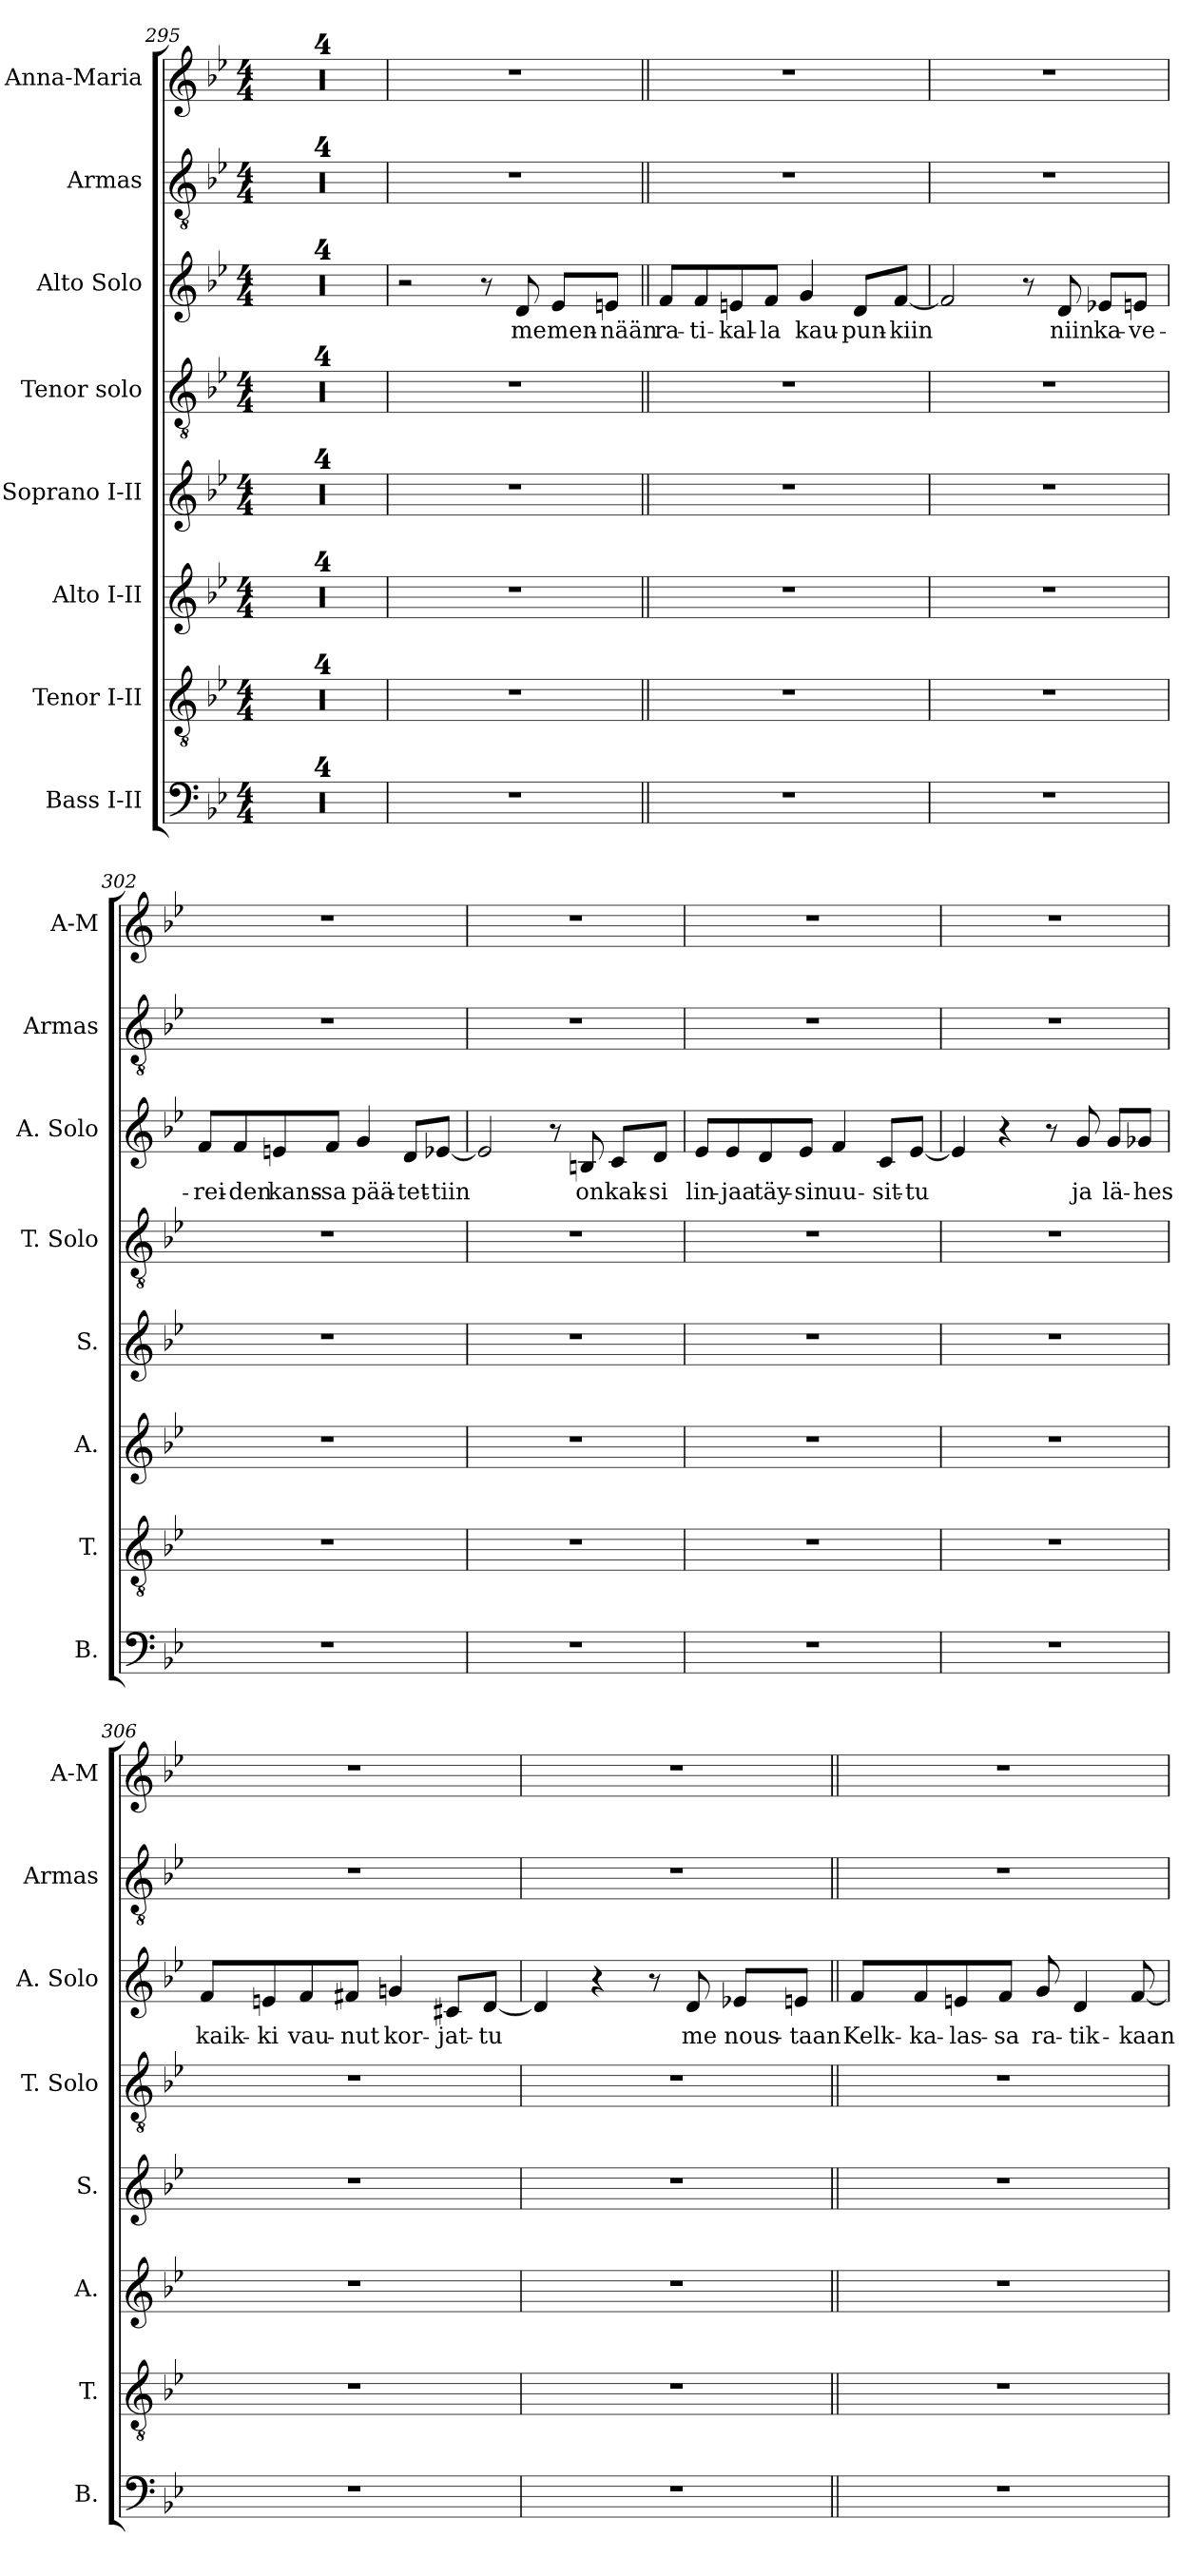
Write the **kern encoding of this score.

**kern	**kern	**kern	**kern	**kern	**kern	**text	**kern	**kern
*part8	*part7	*part6	*part5	*part4	*part3	*part3	*part2	*part1
*staff8	*staff7	*staff6	*staff5	*staff4	*staff3	*staff3	*staff2	*staff1
*I"Bass I-II	*I"Tenor I-II	*I"Alto I-II	*I"Soprano I-II	*I"Tenor solo	*I"Alto Solo	*	*I"Armas	*I"Anna-Maria
*I'B.	*I'T.	*I'A.	*I'S.	*I'T. Solo	*I'A. Solo	*	*I'Armas	*I'A-M
*clefF4	*clefGv2	*clefG2	*clefG2	*clefGv2	*clefG2	*	*clefGv2	*clefG2
*	*ITrd7c12	*	*	*ITrd7c12	*	*	*ITrd7c12	*
*k[b-e-]	*k[b-e-]	*k[b-e-]	*k[b-e-]	*k[b-e-]	*k[b-e-]	*	*k[b-e-]	*k[b-e-]
*B-:	*B-:	*B-:	*B-:	*B-:	*B-:	*	*B-:	*B-:
*M4/4	*M4/4	*M4/4	*M4/4	*M4/4	*M4/4	*	*M4/4	*M4/4
=295	=295	=295	=295	=295	=295	=295	=295	=295
1r	1r	1r	1r	1r	1r	.	1r	1r
=296	=296	=296	=296	=296	=296	=296	=296	=296
1r	1r	1r	1r	1r	1r	.	1r	1r
=297	=297	=297	=297	=297	=297	=297	=297	=297
1r	1r	1r	1r	1r	1r	.	1r	1r
=298	=298	=298	=298	=298	=298	=298	=298	=298
1r	1r	1r	1r	1r	1r	.	1r	1r
=299	=299	=299	=299	=299	=299	=299	=299	=299
1r	1r	1r	1r	1r	2r	.	1r	1r
.	.	.	.	.	8r	.	.	.
!	!	!	!	!	!	!LO:LY:b:color=#000000	!	!
.	.	.	.	.	8di/	me	.	.
!	!	!	!	!	!	!LO:LY:b:color=#000000	!	!
.	.	.	.	.	8e-i/L	men-	.	.
!	!	!	!	!	!	!LO:LY:b:color=#000000	!	!
.	.	.	.	.	8eni/J	-nään	.	.
!!LO:LB:g=z
=300||	=300||	=300||	=300||	=300||	=300||	=300||	=300||	=300||
!	!	!	!	!	!	!LO:LY:b:color=#000000	!	!
1r	1r	1r	1r	1r	8fi/L	ra-	1r	1r
!	!	!	!	!	!	!LO:LY:b:color=#000000	!	!
.	.	.	.	.	8fi/	-ti-	.	.
!	!	!	!	!	!	!LO:LY:b:color=#000000	!	!
.	.	.	.	.	8eni/	-kal-	.	.
!	!	!	!	!	!	!LO:LY:b:color=#000000	!	!
.	.	.	.	.	8fi/J	-la	.	.
!	!	!	!	!	!	!LO:LY:b:color=#000000	!	!
.	.	.	.	.	4gi/	kau-	.	.
!	!	!	!	!	!	!LO:LY:b:color=#000000	!	!
.	.	.	.	.	8di/L	-pun-	.	.
!	!	!	!	!	!	!LO:LY:b:color=#000000	!	!
.	.	.	.	.	[<8fi/J	-kiin	.	.
=301	=301	=301	=301	=301	=301	=301	=301	=301
1r	1r	1r	1r	1r	2fi/]	.	1r	1r
.	.	.	.	.	8r	.	.	.
!	!	!	!	!	!	!LO:LY:b:color=#000000	!	!
.	.	.	.	.	8di/	niin	.	.
!	!	!	!	!	!	!LO:LY:b:color=#000000	!	!
.	.	.	.	.	8e-Xi/L	ka-	.	.
!	!	!	!	!	!	!LO:LY:b:color=#000000	!	!
.	.	.	.	.	8eni/J	-ve-	.	.
=302	=302	=302	=302	=302	=302	=302	=302	=302
!	!	!	!	!	!	!LO:LY:b:color=#000000	!	!
1r	1r	1r	1r	1r	8fi/L	-rei-	1r	1r
!	!	!	!	!	!	!LO:LY:b:color=#000000	!	!
.	.	.	.	.	8fi/	-den	.	.
!	!	!	!	!	!	!LO:LY:b:color=#000000	!	!
.	.	.	.	.	8eni/	kans-	.	.
!	!	!	!	!	!	!LO:LY:b:color=#000000	!	!
.	.	.	.	.	8fi/J	-sa	.	.
!	!	!	!	!	!	!LO:LY:b:color=#000000	!	!
.	.	.	.	.	4gi/	pää-	.	.
!	!	!	!	!	!	!LO:LY:b:color=#000000	!	!
.	.	.	.	.	8di/L	-tet-	.	.
!	!	!	!	!	!	!LO:LY:b:color=#000000	!	!
.	.	.	.	.	[<8e-Xi/J	-tiin	.	.
=303	=303	=303	=303	=303	=303	=303	=303	=303
1r	1r	1r	1r	1r	2e-i/]	.	1r	1r
.	.	.	.	.	8r	.	.	.
!	!	!	!	!	!	!LO:LY:b:color=#000000	!	!
.	.	.	.	.	8Bni/	on	.	.
!	!	!	!	!	!	!LO:LY:b:color=#000000	!	!
.	.	.	.	.	8ci/L	kak-	.	.
!	!	!	!	!	!	!LO:LY:b:color=#000000	!	!
.	.	.	.	.	8di/J	-si	.	.
!!LO:PB:g=z
=304	=304	=304	=304	=304	=304	=304	=304	=304
!	!	!	!	!	!	!LO:LY:b:color=#000000	!	!
1r	1r	1r	1r	1r	8e-i/L	lin-	1r	1r
!	!	!	!	!	!	!LO:LY:b:color=#000000	!	!
.	.	.	.	.	8e-i/	-jaa	.	.
!	!	!	!	!	!	!LO:LY:b:color=#000000	!	!
.	.	.	.	.	8di/	täy-	.	.
!	!	!	!	!	!	!LO:LY:b:color=#000000	!	!
.	.	.	.	.	8e-i/J	-sin	.	.
!	!	!	!	!	!	!LO:LY:b:color=#000000	!	!
.	.	.	.	.	4fi/	uu-	.	.
!	!	!	!	!	!	!LO:LY:b:color=#000000	!	!
.	.	.	.	.	8ci/L	-sit-	.	.
!	!	!	!	!	!	!LO:LY:b:color=#000000	!	!
.	.	.	.	.	[<8e-i/J	-tu	.	.
=305	=305	=305	=305	=305	=305	=305	=305	=305
1r	1r	1r	1r	1r	4e-i/]	.	1r	1r
.	.	.	.	.	4r	.	.	.
.	.	.	.	.	8r	.	.	.
!	!	!	!	!	!	!LO:LY:b:color=#000000	!	!
.	.	.	.	.	8gi/	ja	.	.
!	!	!	!	!	!	!LO:LY:b:color=#000000	!	!
.	.	.	.	.	8gi/L	lä-	.	.
!	!	!	!	!	!	!LO:LY:b:color=#000000	!	!
.	.	.	.	.	8g-Xi/J	-hes	.	.
=306	=306	=306	=306	=306	=306	=306	=306	=306
!	!	!	!	!	!	!LO:LY:b:color=#000000	!	!
1r	1r	1r	1r	1r	8fi/L	kaik-	1r	1r
!	!	!	!	!	!	!LO:LY:b:color=#000000	!	!
.	.	.	.	.	8eni/	-ki	.	.
!	!	!	!	!	!	!LO:LY:b:color=#000000	!	!
.	.	.	.	.	8fi/	vau-	.	.
!	!	!	!	!	!	!LO:LY:b:color=#000000	!	!
.	.	.	.	.	8f#Xi/J	-nut	.	.
!	!	!	!	!	!	!LO:LY:b:color=#000000	!	!
.	.	.	.	.	4gni/	kor-	.	.
!	!	!	!	!	!	!LO:LY:b:color=#000000	!	!
.	.	.	.	.	8c#Xi/L	-jat-	.	.
!	!	!	!	!	!	!LO:LY:b:color=#000000	!	!
.	.	.	.	.	[<8di/J	-tu	.	.
=307	=307	=307	=307	=307	=307	=307	=307	=307
1r	1r	1r	1r	1r	4di/]	.	1r	1r
.	.	.	.	.	4r	.	.	.
.	.	.	.	.	8r	.	.	.
!	!	!	!	!	!	!LO:LY:b:color=#000000	!	!
.	.	.	.	.	8di/	me	.	.
!	!	!	!	!	!	!LO:LY:b:color=#000000	!	!
.	.	.	.	.	8e-Xi/L	nous-	.	.
!	!	!	!	!	!	!LO:LY:b:color=#000000	!	!
.	.	.	.	.	8eni/J	-taan	.	.
!!LO:LB:g=z
=308||	=308||	=308||	=308||	=308||	=308||	=308||	=308||	=308||
!	!	!	!	!	!	!LO:LY:b:color=#000000	!	!
1r	1r	1r	1r	1r	8fi/L	Kelk-	1r	1r
!	!	!	!	!	!	!LO:LY:b:color=#000000	!	!
.	.	.	.	.	8fi/	-ka-	.	.
!	!	!	!	!	!	!LO:LY:b:color=#000000	!	!
.	.	.	.	.	8eni/	-las-	.	.
!	!	!	!	!	!	!LO:LY:b:color=#000000	!	!
.	.	.	.	.	8fi/J	-sa	.	.
!	!	!	!	!	!	!LO:LY:b:color=#000000	!	!
.	.	.	.	.	8gi/	ra-	.	.
!	!	!	!	!	!	!LO:LY:b:color=#000000	!	!
.	.	.	.	.	4di/	-tik-	.	.
!	!	!	!	!	!	!LO:LY:b:color=#000000	!	!
.	.	.	.	.	[<8fi/	-kaan	.	.
=	=	=	=	=	=	=	=	=
*-	*-	*-	*-	*-	*-	*-	*-	*-
